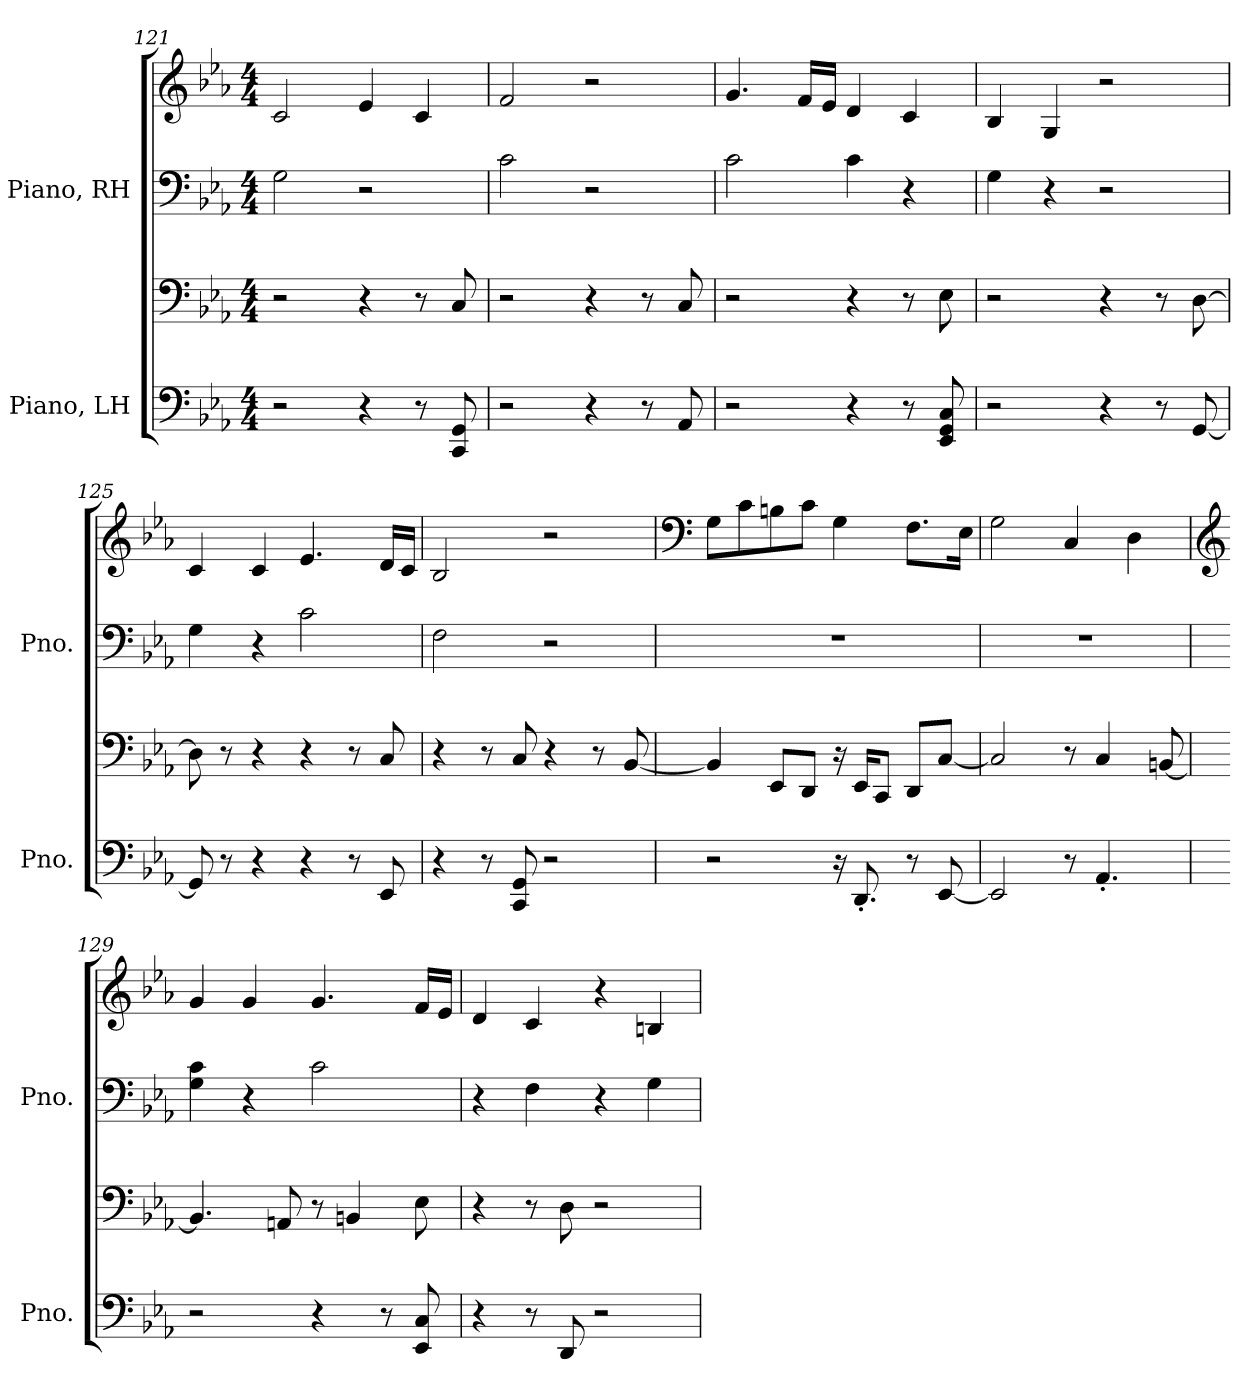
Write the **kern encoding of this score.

**kern	**kern	**kern	**kern
*part2	*part2	*part1	*part1
*staff4	*staff3	*staff2	*staff1
*I"Piano, LH	*	*I"Piano, RH	*
*I'Pno.	*	*I'Pno.	*
*clefF4	*clefF4	*clefF4	*clefG2
*k[b-e-a-]	*k[b-e-a-]	*k[b-e-a-]	*k[b-e-a-]
*M4/4	*M4/4	*M4/4	*M4/4
=121	=121	=121	=121
2r	2r	2G\	2c/
4r	4r	2r	4e-/
8r	8r	.	4c/
8CC/ 8GG/	8C/	.	.
=122	=122	=122	=122
2r	2r	2c\	2f/
4r	4r	2r	2r
8r	8r	.	.
8AA-/	8C/	.	.
=123	=123	=123	=123
2r	2r	2c\	4.g/
.	.	.	16f/LL
.	.	.	16e-/JJ
4r	4r	4c\	4d/
8r	8r	4r	4c/
8EE-/ 8GG/ 8C/	8E-\	.	.
=124	=124	=124	=124
2r	2r	4G\	4B-/
.	.	4r	4G/
4r	4r	2r	2r
8r	8r	.	.
[8GG/	[8D\	.	.
!!LO:LB:g=z
=125	=125	=125	=125
8GG/]	8D\]	4G\	4c/
8r	8r	.	.
4r	4r	4r	4c/
4r	4r	2c\	4.e-/
8r	8r	.	.
8EE-/	8C/	.	16d/LL
.	.	.	16c/JJ
=126	=126	=126	=126
4r	4r	2F\	2B-/
8r	8r	.	.
8CC/ 8GG/	8C/	.	.
2r	4r	2r	2r
.	8r	.	.
.	[8BB-/	.	.
=127	=127	=127	=127
*	*	*	*clefF4
2r	4BB-/]	1r	8G\L
.	.	.	8c\
.	8EE-/L	.	8Bn\
.	8DD/J	.	8c\J
16r	16r	.	4G\
8.DD'/	16EE-/KL	.	.
.	8CC/J	.	.
8r	8DD/L	.	8.F\L
[8EE-/	[8C/J	.	.
.	.	.	16E-\Jk
=128	=128	=128	=128
2EE-/]	2C/]	1r	2G\
8r	8r	.	4C/
4.AA-'/	4C/	.	.
.	.	.	4D\
.	[8BBn/	.	.
!!LO:LB:g=z
=129	=129	=129	=129
*	*	*	*clefG2
2r	4.BB/]	4G\ 4c\	4g/
.	.	4r	4g/
.	8AAn/	.	.
4r	8r	2c\	4.g/
.	4BBn/	.	.
8r	.	.	.
8EE-/ 8C/	8E-\	.	16f/LL
.	.	.	16e-/JJ
=130	=130	=130	=130
4r	4r	4r	4d/
8r	8r	4F\	4c/
8DD/	8D\	.	.
2r	2r	4r	4r
.	.	4G\	4Bn/
=	=	=	=
*-	*-	*-	*-
